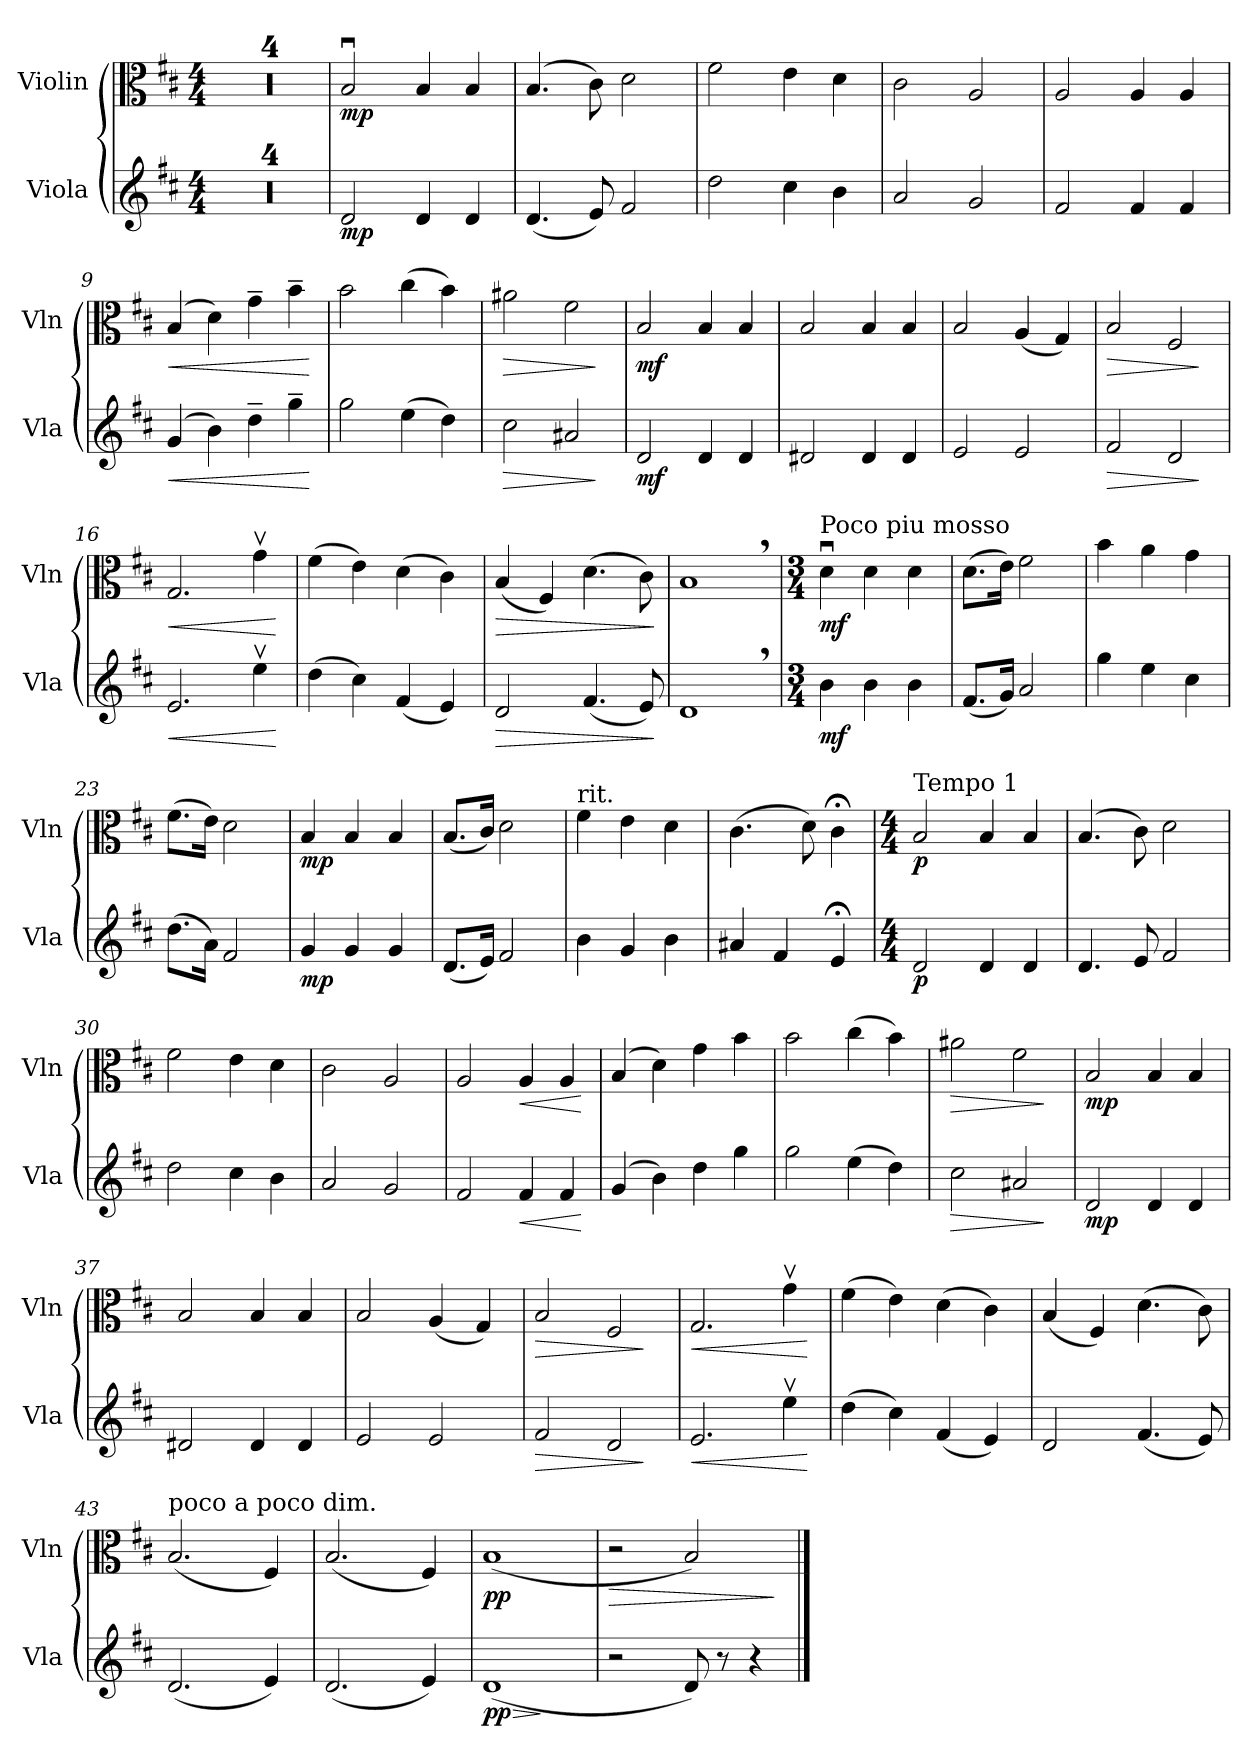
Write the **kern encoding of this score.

**kern	**dynam	**kern	**dynam
*part2	*part2	*part1	*part1
*staff2	*staff2	*staff1	*staff1
*I"Viola	*	*I"Violin	*
*I'Vla	*	*I'Vln	*
*clefG2	*	*clefC3	*
*k[f#c#]	*	*k[f#c#]	*
*M4/4	*	*M4/4	*
=	=	=	=
1r	.	1r	.
=1	=1	=1	=1
1r	.	1r	.
=2	=2	=2	=2
1r	.	1r	.
=3	=3	=3	=3
1r	.	1r	.
=4	=4	=4	=4
!	!LO:DY:b	!	!LO:DY:b
2d/	mp	2Bu/	mp
4d/	.	4B/	.
4d/	.	4B/	.
=5	=5	=5	=5
(4.d/	.	(4.B/	.
8e/)	.	8c#\)	.
2f#/	.	2d\	.
=6	=6	=6	=6
2dd\	.	2f#\	.
4cc#\	.	4e\	.
4b\	.	4d\	.
=7	=7	=7	=7
2a/	.	2c#\	.
2g/	.	2A/	.
=8	=8	=8	=8
2f#/	.	2A/	.
4f#/	.	4A/	.
4f#/	.	4A/	.
=9	=9	=9	=9
!	!LO:HP:b	!	!LO:HP:b
(4g/	<	(4B/	<
4b\)	.	4d\)	.
4dd~\	.	4g~\	.
4gg~\	.	4b~\	.
.	[	.	[
=10	=10	=10	=10
2gg\	.	2b\	.
(4ee\	.	(4cc#\	.
4dd\)	.	4b\)	.
=11	=11	=11	=11
!	!LO:HP:b	!	!LO:HP:b
2cc#\	>	2a#X\	>
2a#X/	.	2f#\	.
.	]	.	]
!!LO:LB:g=z
=12	=12	=12	=12
!	!LO:DY:b	!	!LO:DY:b
2d/	mf	2B/	mf
4d/	.	4B/	.
4d/	.	4B/	.
=13	=13	=13	=13
2d#X/	.	2B/	.
4d#/	.	4B/	.
4d#/	.	4B/	.
=14	=14	=14	=14
2e/	.	2B/	.
2e/	.	(4A/	.
.	.	4G/)	.
=15	=15	=15	=15
!	!LO:HP:b	!	!LO:HP:b
2f#/	>	2B/	>
2d/	.	2F#/	.
.	]	.	]
=16	=16	=16	=16
!	!LO:HP:b	!	!LO:HP:b
2.e/	<	2.G/	<
4eev\	.	4gv\	.
.	[	.	[
=17	=17	=17	=17
(4dd\	.	(4f#\	.
4cc#\)	.	4e\)	.
(4f#/	.	(4d\	.
4e/)	.	4c#\)	.
=18	=18	=18	=18
!	!LO:HP:b	!	!LO:HP:b
2d/	>	(4B/	>
.	.	4F#/)	.
(4.f#/	.	(4.d\	.
8e/)	.	8c#\)	.
.	]	.	]
=19	=19	=19	=19
1d,	.	1B,	.
=20	=20	=20	=20
*M3/4	*	*M3/4	*
!	!	!LO:TX:a:t=Poco piu mosso	!
!	!LO:DY:b	!	!LO:DY:b
4b\	mf	4du\	mf
4b\	.	4d\	.
4b\	.	4d\	.
=21	=21	=21	=21
(8.f#/L	.	(8.d\L	.
16g/Jk)	.	16e\Jk)	.
2a/	.	2f#\	.
!!LO:LB:g=z
=22	=22	=22	=22
4gg\	.	4b\	.
4ee\	.	4a\	.
4cc#\	.	4g\	.
=23	=23	=23	=23
(8.dd\L	.	(8.f#\L	.
16a\Jk)	.	16e\Jk)	.
2f#/	.	2d\	.
=24	=24	=24	=24
!	!LO:DY:b	!	!LO:DY:b
4g/	mp	4B/	mp
4g/	.	4B/	.
4g/	.	4B/	.
=25	=25	=25	=25
(8.d/L	.	(8.B/L	.
16e/Jk)	.	16c#/Jk)	.
2f#/	.	2d\	.
=26	=26	=26	=26
!	!	!LO:TX:a:t=rit.	!
4b\	.	4f#\	.
4g/	.	4e\	.
4b\	.	4d\	.
=27	=27	=27	=27
4a#X/	.	(4.c#\	.
4f#/	.	.	.
.	.	8d\)	.
4e;</	.	4c#;<\	.
=28	=28	=28	=28
*M4/4	*	*M4/4	*
!	!	!LO:TX:a:t=Tempo 1	!
!	!LO:DY:b	!	!LO:DY:b
2d/	p	2B/	p
4d/	.	4B/	.
4d/	.	4B/	.
=29	=29	=29	=29
4.d/	.	(4.B/	.
8e/	.	8c#\)	.
2f#/	.	2d\	.
=30	=30	=30	=30
2dd\	.	2f#\	.
4cc#\	.	4e\	.
4b\	.	4d\	.
=31	=31	=31	=31
2a/	.	2c#\	.
2g/	.	2A/	.
!!LO:LB:g=z
=32	=32	=32	=32
2f#/	.	2A/	.
!	!LO:HP:b	!	!LO:HP:b
4f#/	<	4A/	<
4f#/	.	4A/	.
.	[	.	[
=33	=33	=33	=33
(4g/	.	(4B/	.
4b\)	.	4d\)	.
4dd\	.	4g\	.
4gg\	.	4b\	.
=34	=34	=34	=34
2gg\	.	2b\	.
(4ee\	.	(4cc#\	.
4dd\)	.	4b\)	.
=35	=35	=35	=35
!	!LO:HP:b	!	!LO:HP:b
2cc#\	>	2a#X\	>
2a#X/	.	2f#\	.
.	]	.	]
=36	=36	=36	=36
!	!LO:DY:b	!	!LO:DY:b
2d/	mp	2B/	mp
4d/	.	4B/	.
4d/	.	4B/	.
=37	=37	=37	=37
2d#X/	.	2B/	.
4d#/	.	4B/	.
4d#/	.	4B/	.
=38	=38	=38	=38
2e/	.	2B/	.
2e/	.	(4A/	.
.	.	4G/)	.
=39	=39	=39	=39
!	!LO:HP:b	!	!LO:HP:b
2f#/	>	2B/	>
2d/	.	2F#/	.
.	]	.	]
=40	=40	=40	=40
!	!LO:HP:b	!	!LO:HP:b
2.e/	<	2.G/	<
4eev\	.	4gv\	.
.	[	.	[
=41	=41	=41	=41
(4dd\	.	(4f#\	.
4cc#\)	.	4e\)	.
(4f#/	.	(4d\	.
4e/)	.	4c#\)	.
!!LO:LB:g=z
=42	=42	=42	=42
2d/	.	(4B/	.
.	.	4F#/)	.
(4.f#/	.	(4.d\	.
8e/)	.	8c#\)	.
=43	=43	=43	=43
!	!	!LO:TX:a:t=poco a poco dim.	!
(2.d/	.	(2.B/	.
4e/)	.	4F#/)	.
=44	=44	=44	=44
(2.d/	.	(2.B/	.
4e/)	.	4F#/)	.
=45	=45	=45	=45
!	!LO:HP:b	!	!
!	!LO:DY:n=1:b	!	!LO:DY:b
(1d	> pp	(1B	pp
.	]	.	.
=46	=46	=46	=46
!	!	!	!LO:HP:b
2r	.	2r	>
8d/)	.	2B/)	.
8r	.	.	.
4r	.	.	.
.	.	.	]
==	==	==	==
*-	*-	*-	*-
